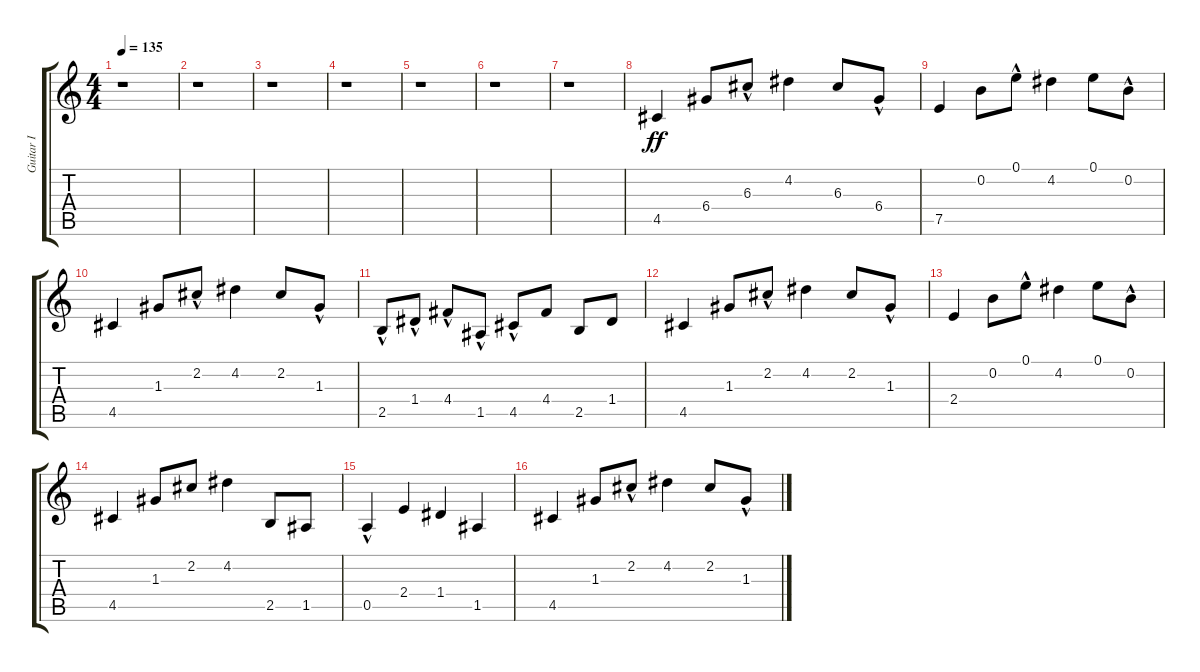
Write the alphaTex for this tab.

\track ("Guitar I" "Guitar I") {instrument electricguitarclean}
\staff {score tabs}
\tuning (E4 B3 G3 D3 A2 E2) {hide}
\ts (4 4)
\tempo 135
\clef g2
\ks c
r.1{dy f} |
r.1 |
r.1 |
r.1 |
r.1 |
r.1 |
r.1 |
4.5.4{dy ff} 6.4.8 6.3{hac}.8 4.2.4 6.3.8 6.4{hac}.8 |
7.5.4 0.2.8 0.1{hac}.8 4.2.4 0.1.8 0.2{hac}.8 |
4.5.4 1.3.8 2.2{hac}.8 4.2.4 2.2.8 1.3{hac}.8 |
2.5{hac}.8 1.4{hac}.8 4.4{hac}.8 1.5{hac}.8 4.5{hac}.8 4.4.8 2.5.8 1.4.8 |
4.5.4 1.3.8 2.2{hac}.8 4.2.4 2.2.8 1.3{hac}.8 |
2.4.4 0.2.8 0.1{hac}.8 4.2.4 0.1.8 0.2{hac}.8 |
4.5.4 1.3.8 2.2.8 4.2.4 2.5.8 1.5.8 |
0.5{hac}.4 2.4.4 1.4.4 1.5.4 |
4.5.4 1.3.8 2.2{hac}.8 4.2.4 2.2.8 1.3{hac}.8
